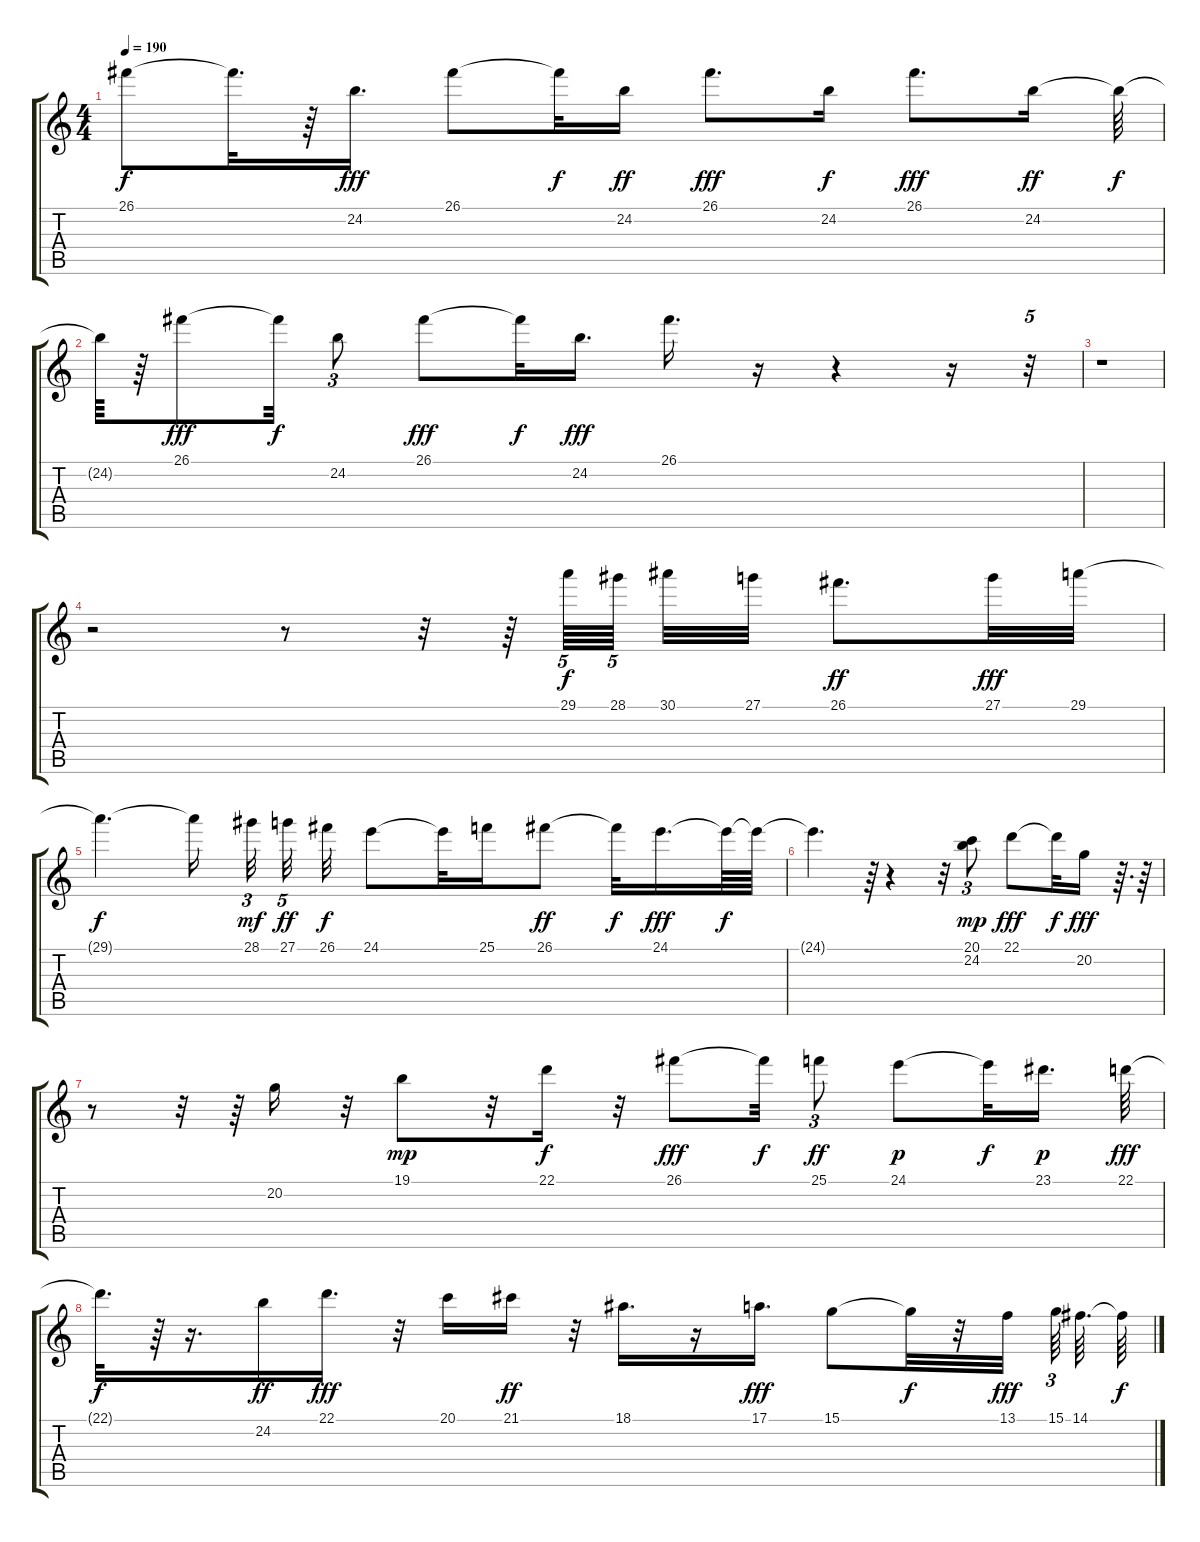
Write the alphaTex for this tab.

\track "" {instrument trumpet}
\staff {score tabs}
\tuning (E4 B3 G3 D3 A2 E2) {hide}
\ts (4 4)
\tempo 190
\clef g2
\ks c
26.1{t}.8{dy f} 26.1{t}.32{d} r.64 24.2.16{d dy fff} 26.1.8 26.1{t}.32{dy f} 24.2.16{dy ff} 26.1.8{d dy fff} 24.2.16{dy f} 26.1.8{d dy fff} 24.2.16{dy ff} 24.2{t}.64{dy f} |
24.2{t}.64 r.64 26.1.8{dy fff} 26.1{t}.32{dy f} 24.2.8{tu (3 2)} 26.1.8{dy fff} 26.1{t}.32{dy f} 24.2.16{d dy fff} 26.1.16{d} r.16 r.4 r.16 r.32{tu (5 4)} |
r.1 |
r.2 r.8 r.32 r.64 29.1.64{tu (5 4) dy f} 28.1.64{tu (5 4)} 30.1.32 27.1.32 26.1.8{d dy ff} 27.1.32{dy fff} 29.1.32 |
29.1{t}.4{d dy f} 29.1{t}.16 28.1.32{tu (3 2) dy mf} 27.1.32{tu (5 4) dy ff} 26.1.32{dy f} 24.1.8 24.1{t}.32 25.1.16 26.1.8{dy ff} 26.1{t}.32{dy f} 24.1.16{d dy fff} 24.1{t}.64{dy f} 24.1{t}.64 |
24.1{t}.4{d} r.64 r.4 r.32 (20.1 24.2).8{tu (3 2) dy mp} 22.1.8{dy fff} 22.1{t}.32{dy f} 20.2.16{dy fff} r.64{d} r.64 |
r.8 r.32 r.64 20.2.16 r.32 19.1.8{dy mp} r.32 22.1.16{dy f} r.32 26.1.8{dy fff} 26.1{t}.32{dy f} 25.1.8{tu (3 2) dy ff} 24.1.8{dy p} 24.1{t}.32{dy f} 23.1.16{d dy p} 22.1.64{dy fff} |
22.1{t}.32{d dy f} r.64 r.16{d} 24.2.16{dy ff} 22.1.16{d dy fff} r.32 20.1.16 21.1.16{dy ff} r.32 18.1.16{d} r.16 17.1.16{d dy fff} 15.1.8 15.1{t}.32{dy f} r.32 13.1.32{dy fff} 15.1.64{tu (3 2)} 14.1.64{d} 14.1{t}.64{dy f}
